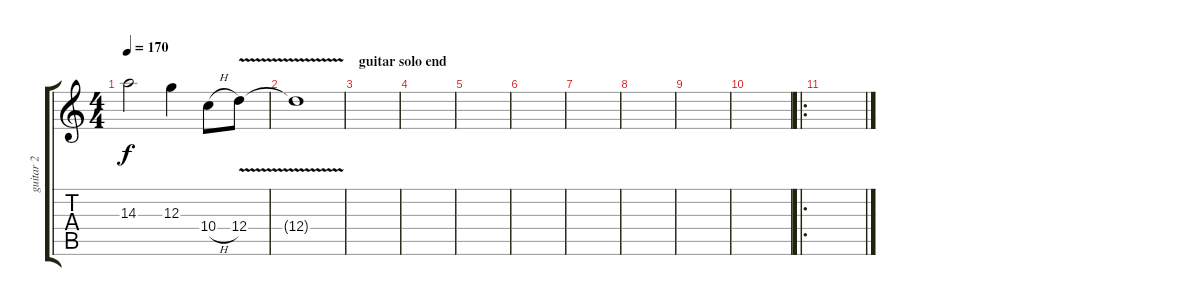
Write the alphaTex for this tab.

\track ("guitar 2" "guitar 2") {instrument electricguitarjazz}
\staff {score tabs}
\tuning (E4 B3 G3 D3 A2 E2) {hide}
\ts (4 4)
\tempo 170
\clef g2
\ks c
14.3.2{dy f} 12.3.4 10.4{h}.8 12.4{v}.8 |
12.4{t}.1 |
\section ("" "guitar solo end")
|
|
|
|
|
|
|
|
\ro
